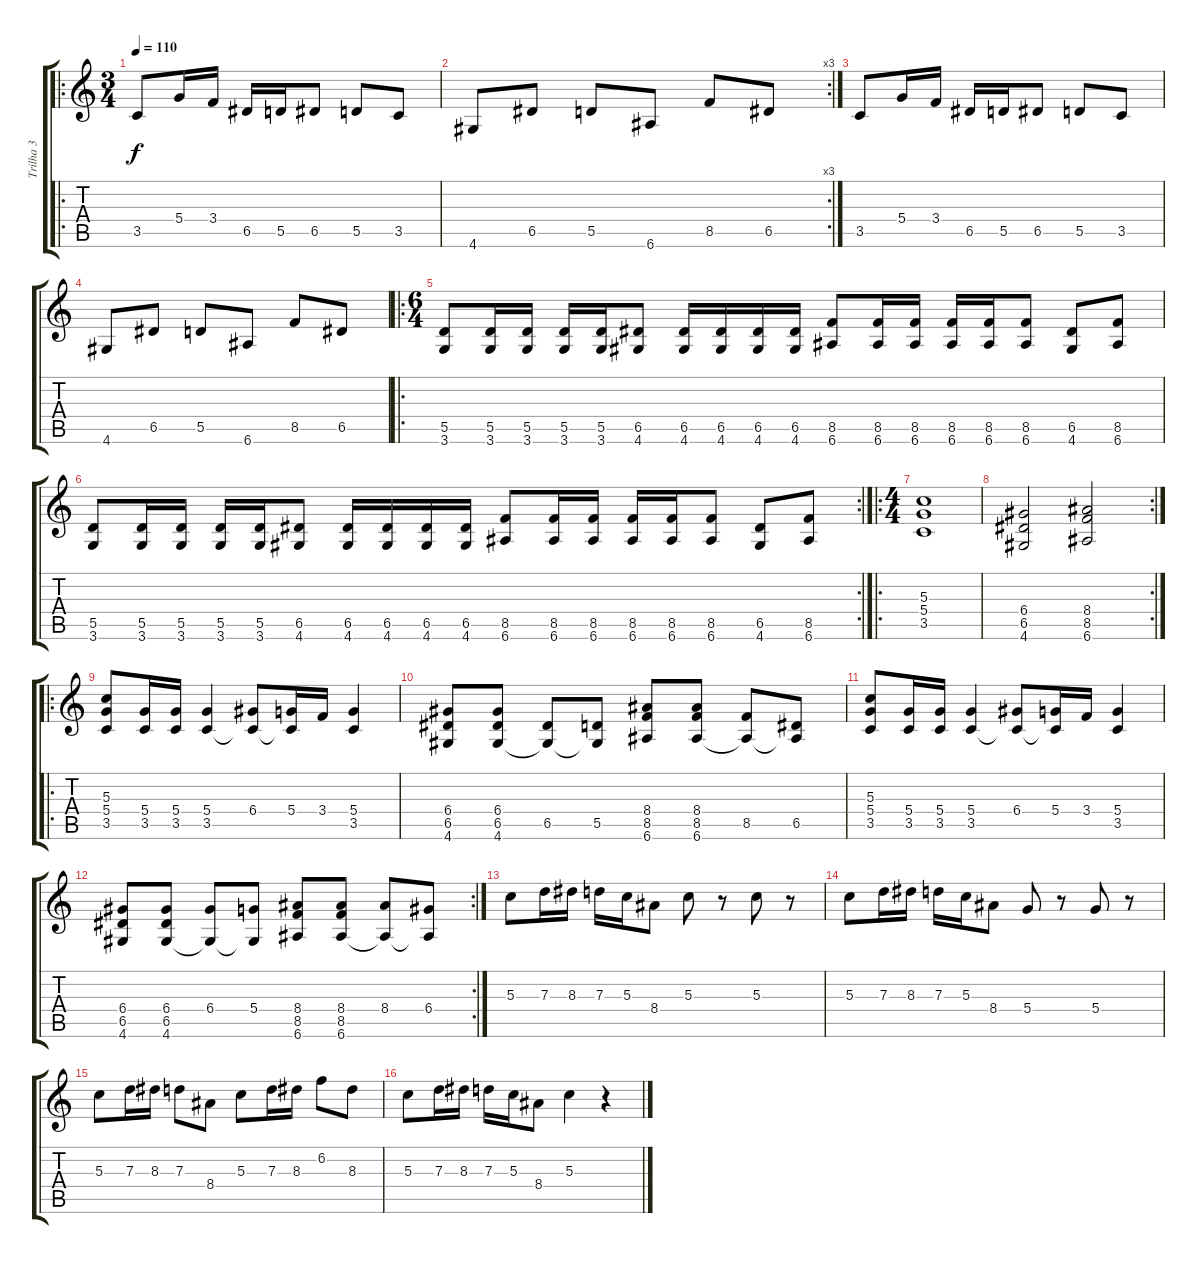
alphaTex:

\track ("Trilha 3" "Trilha 3") {instrument overdrivenguitar}
\staff {score tabs}
\tuning (E4 B3 G3 D3 A2 E2) {hide}
\ro
\ts (3 4)
\tempo 110
\clef g2
\ks c
3.5.8{dy f} 5.4.16 3.4.16 6.5.16 5.5.16 6.5.8 5.5.8 3.5.8 |
\rc 3
4.6.8 6.5.8 5.5.8 6.6.8 8.5.8 6.5.8 |
3.5.8 5.4.16 3.4.16 6.5.16 5.5.16 6.5.8 5.5.8 3.5.8 |
4.6.8 6.5.8 5.5.8 6.6.8 8.5.8 6.5.8 |
\ro
\ts (6 4)
(5.5 3.6).8 (5.5 3.6).16 (5.5 3.6).16 (5.5 3.6).16 (5.5 3.6).16 (6.5 4.6).8 (6.5 4.6).16 (6.5 4.6).16 (6.5 4.6).16 (6.5 4.6).16 (8.5 6.6).8 (8.5 6.6).16 (8.5 6.6).16 (8.5 6.6).16 (8.5 6.6).16 (8.5 6.6).8 (6.5 4.6).8 (8.5 6.6).8 |
\rc 2
(5.5 3.6).8 (5.5 3.6).16 (5.5 3.6).16 (5.5 3.6).16 (5.5 3.6).16 (6.5 4.6).8 (6.5 4.6).16 (6.5 4.6).16 (6.5 4.6).16 (6.5 4.6).16 (8.5 6.6).8 (8.5 6.6).16 (8.5 6.6).16 (8.5 6.6).16 (8.5 6.6).16 (8.5 6.6).8 (6.5 4.6).8 (8.5 6.6).8 |
\ro
\ts (4 4)
(5.3 5.4 3.5).1{instrument overdrivenguitar} |
\rc 2
(6.4 6.5 4.6).2 (8.4 8.5 6.6).2 |
\ro
(5.3 5.4 3.5).8 (5.4 3.5).16 (5.4 3.5).16 (5.4 3.5).4 (6.4 3.5{t}).8 (5.4 3.5{t}).16 3.4.16 (5.4 3.5).4 |
(6.4 6.5 4.6).8 (6.4 6.5 4.6).8 (6.5 4.6{t}).8 (5.5 4.6{t}).8 (8.4 8.5 6.6).8 (8.4 8.5 6.6).8 (8.5 6.6{t}).8 (6.5 6.6{t}).8 |
(5.3 5.4 3.5).8 (5.4 3.5).16 (5.4 3.5).16 (5.4 3.5).4 (6.4 3.5{t}).8 (5.4 3.5{t}).16 3.4.16 (5.4 3.5).4 |
\rc 2
(6.4 6.5 4.6).8 (6.4 6.5 4.6).8 (6.4 4.6{t}).8 (5.4 4.6{t}).8 (8.4 8.5 6.6).8 (8.4 8.5 6.6).8 (8.4 6.6{t}).8 (6.4 6.6{t}).8 |
5.3.8 7.3.16 8.3.16 7.3.16 5.3.16 8.4.8 5.3.8 r.8 5.3.8 r.8 |
5.3.8 7.3.16 8.3.16 7.3.16 5.3.16 8.4.8 5.4.8 r.8 5.4.8 r.8 |
5.3.8 7.3.16 8.3.16 7.3.8 8.4.8 5.3.8 7.3.16 8.3.16 6.2.8 8.3.8 |
5.3.8 7.3.16 8.3.16 7.3.16 5.3.16 8.4.8 5.3.4 r.4
